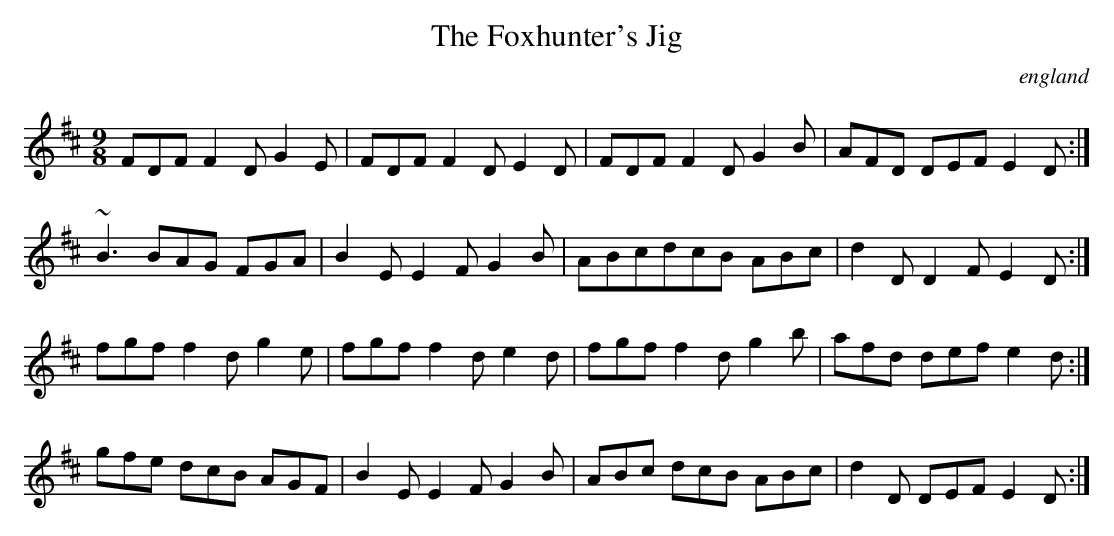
X:1
T:Foxhunter's Jig, The
O:england
M:9/8
E:13
K:D
FDF F2DG2 E|FDF F2DE2 D|FDF F2D G2B|AFD DEF E2D:|
~B3 BAG FGA|B2EE2FG2B|ABcdcB ABc|d2DD2FE2D:|
fgf f2dg2e|fgf f2de2d|fgf f2d g2b|afd def e2 d:|
gfe dcB AGF|B2E E2F G2B|ABc dcB ABc|d2D DEF E2 D:|
